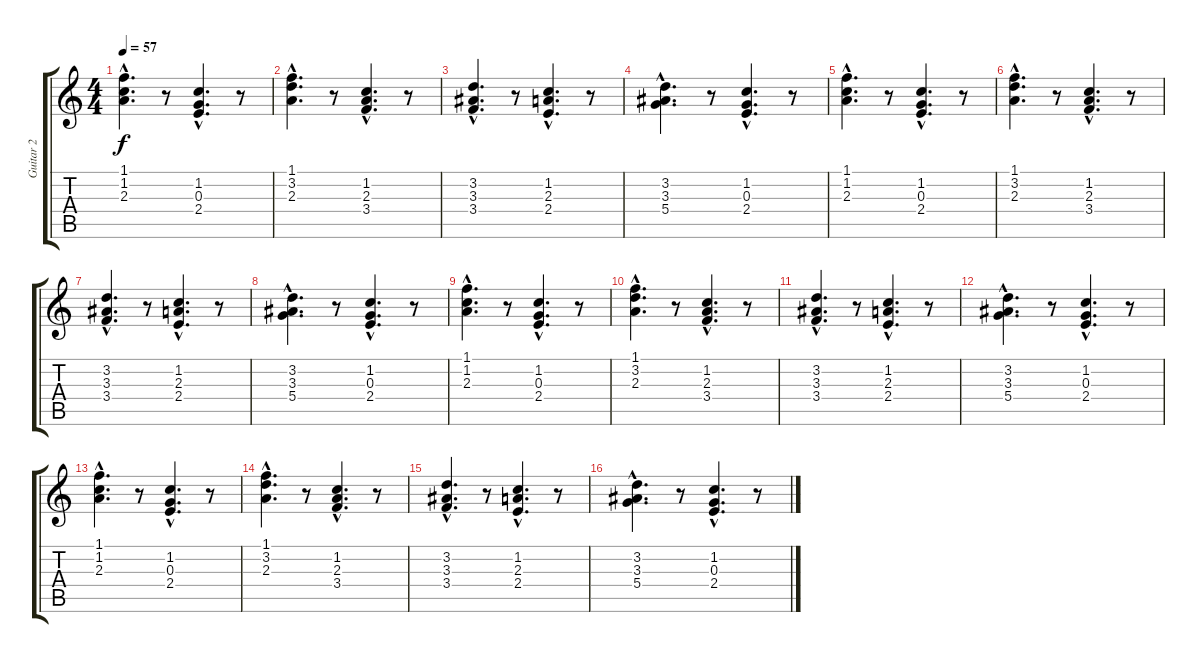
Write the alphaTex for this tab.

\track ("Guitar 2" "Guitar 2") {instrument distortionguitar}
\staff {score tabs}
\tuning (E4 B3 G3 D3 A2 E2) {hide}
\ts (4 4)
\tempo 57
\clef g2
\ks c
(1.1{hac} 1.2{hac} 2.3{hac}).4{d dy f} r.8 (1.2{hac} 0.3{hac} 2.4{hac}).4{d} r.8 |
(1.1{hac} 3.2{hac} 2.3{hac}).4{d} r.8 (1.2{hac} 2.3{hac} 3.4{hac}).4{d} r.8 |
(3.2{hac} 3.3{hac} 3.4{hac}).4{d} r.8 (1.2{hac} 2.3{hac} 2.4{hac}).4{d} r.8 |
(3.2{hac} 3.3{hac} 5.4{hac}).4{d} r.8 (1.2{hac} 0.3{hac} 2.4{hac}).4{d} r.8 |
(1.1{hac} 1.2{hac} 2.3{hac}).4{d} r.8 (1.2{hac} 0.3{hac} 2.4{hac}).4{d} r.8 |
(1.1{hac} 3.2{hac} 2.3{hac}).4{d} r.8 (1.2{hac} 2.3{hac} 3.4{hac}).4{d} r.8 |
(3.2{hac} 3.3{hac} 3.4{hac}).4{d} r.8 (1.2{hac} 2.3{hac} 2.4{hac}).4{d} r.8 |
(3.2{hac} 3.3{hac} 5.4{hac}).4{d} r.8 (1.2{hac} 0.3{hac} 2.4{hac}).4{d} r.8 |
(1.1{hac} 1.2{hac} 2.3{hac}).4{d} r.8 (1.2{hac} 0.3{hac} 2.4{hac}).4{d} r.8 |
(1.1{hac} 3.2{hac} 2.3{hac}).4{d} r.8 (1.2{hac} 2.3{hac} 3.4{hac}).4{d} r.8 |
(3.2{hac} 3.3{hac} 3.4{hac}).4{d} r.8 (1.2{hac} 2.3{hac} 2.4{hac}).4{d} r.8 |
(3.2{hac} 3.3{hac} 5.4{hac}).4{d} r.8 (1.2{hac} 0.3{hac} 2.4{hac}).4{d} r.8 |
(1.1{hac} 1.2{hac} 2.3{hac}).4{d} r.8 (1.2{hac} 0.3{hac} 2.4{hac}).4{d} r.8 |
(1.1{hac} 3.2{hac} 2.3{hac}).4{d} r.8 (1.2{hac} 2.3{hac} 3.4{hac}).4{d} r.8 |
(3.2{hac} 3.3{hac} 3.4{hac}).4{d} r.8 (1.2{hac} 2.3{hac} 2.4{hac}).4{d} r.8 |
(3.2{hac} 3.3{hac} 5.4{hac}).4{d} r.8 (1.2{hac} 0.3{hac} 2.4{hac}).4{d} r.8
